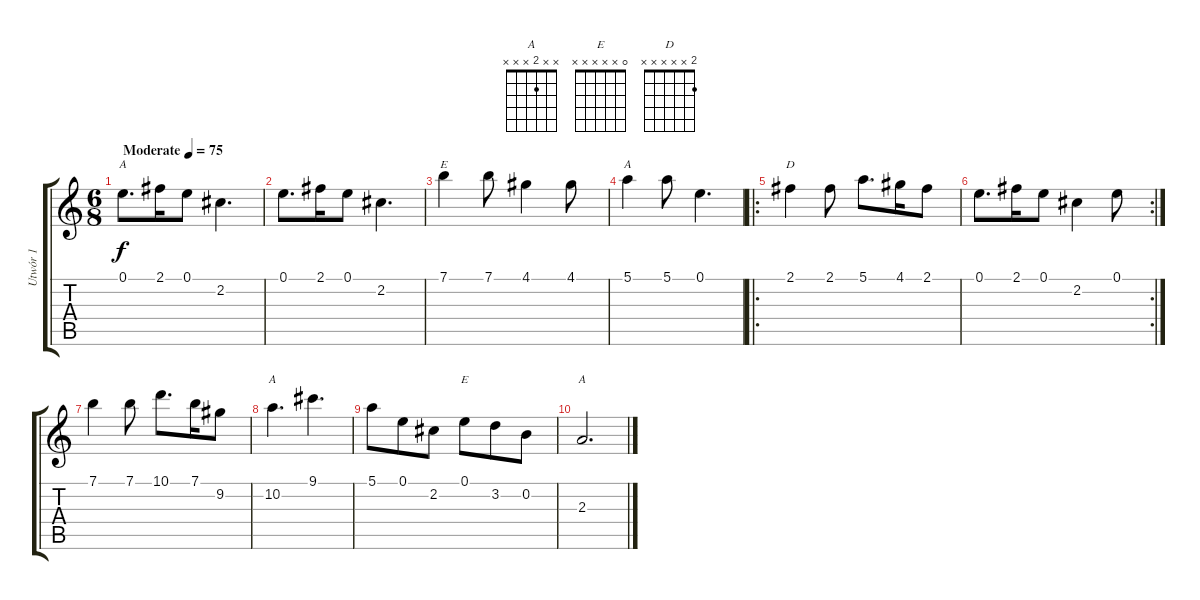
\track ("Utwór 1" "Utwór 1") {instrument acousticguitarsteel}
\staff {score tabs}
\tuning (E4 B3 G3 D3 A2 E2) {hide}
\chord ("A" 0 x x x x x)
\chord ("E" 7 x x x x x) {firstfret 7}
\chord ("A" 5 x x x x x)
\chord ("D" 2 x x x x x)
\chord ("A" x 10 x x x x) {firstfret 10}
\chord ("E" 0 x x x x x)
\chord ("A" x x 2 x x x)
\ts (6 8)
\tempo (75 "Moderate")
\clef g2
\ks c
0.1.8{d ch "A" dy f instrument acousticguitarsteel} 2.1.16 0.1.8 2.2.4{d} |
0.1.8{d} 2.1.16 0.1.8 2.2.4{d} |
7.1.4{ch "E"} 7.1.8 4.1.4 4.1.8 |
5.1.4{ch "A"} 5.1.8 0.1.4{d} |
\ro
2.1.4{ch "D"} 2.1.8 5.1.8{d} 4.1.16 2.1.8 |
\rc 2
0.1.8{d} 2.1.16 0.1.8 2.2.4 0.1.8 |
7.1.4 7.1.8 10.1.8{d} 7.1.16 9.2.8 |
10.2.4{d ch "A"} 9.1.4{d} |
5.1.8 0.1.8 2.2.8 0.1.8{ch "E"} 3.2.8 0.2.8 |
2.3.2{d ch "A"}
